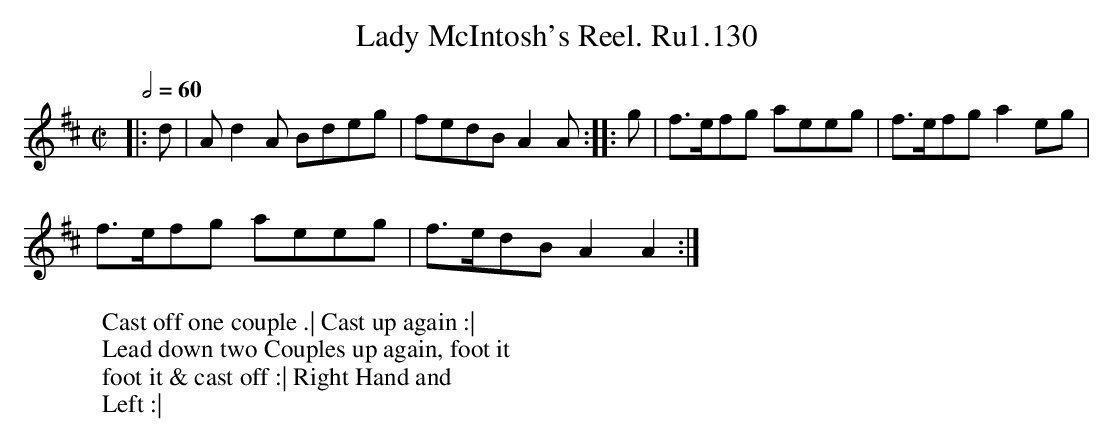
X:1
T:Lady McIntosh's Reel. Ru1.130
M:C|
L:1/8
W:Cast off one couple .| Cast up again :|
W:Lead down two Couples up again, foot it
W:foot it & cast off :| Right Hand and
W:Left :|
Q:2/4=60
K:Amix
|:d | Ad2A Bdeg | fedB A2A :: g | f>efg aeeg | f>efg a2eg |
f>efg aeeg | f>edB A2A2 :|
